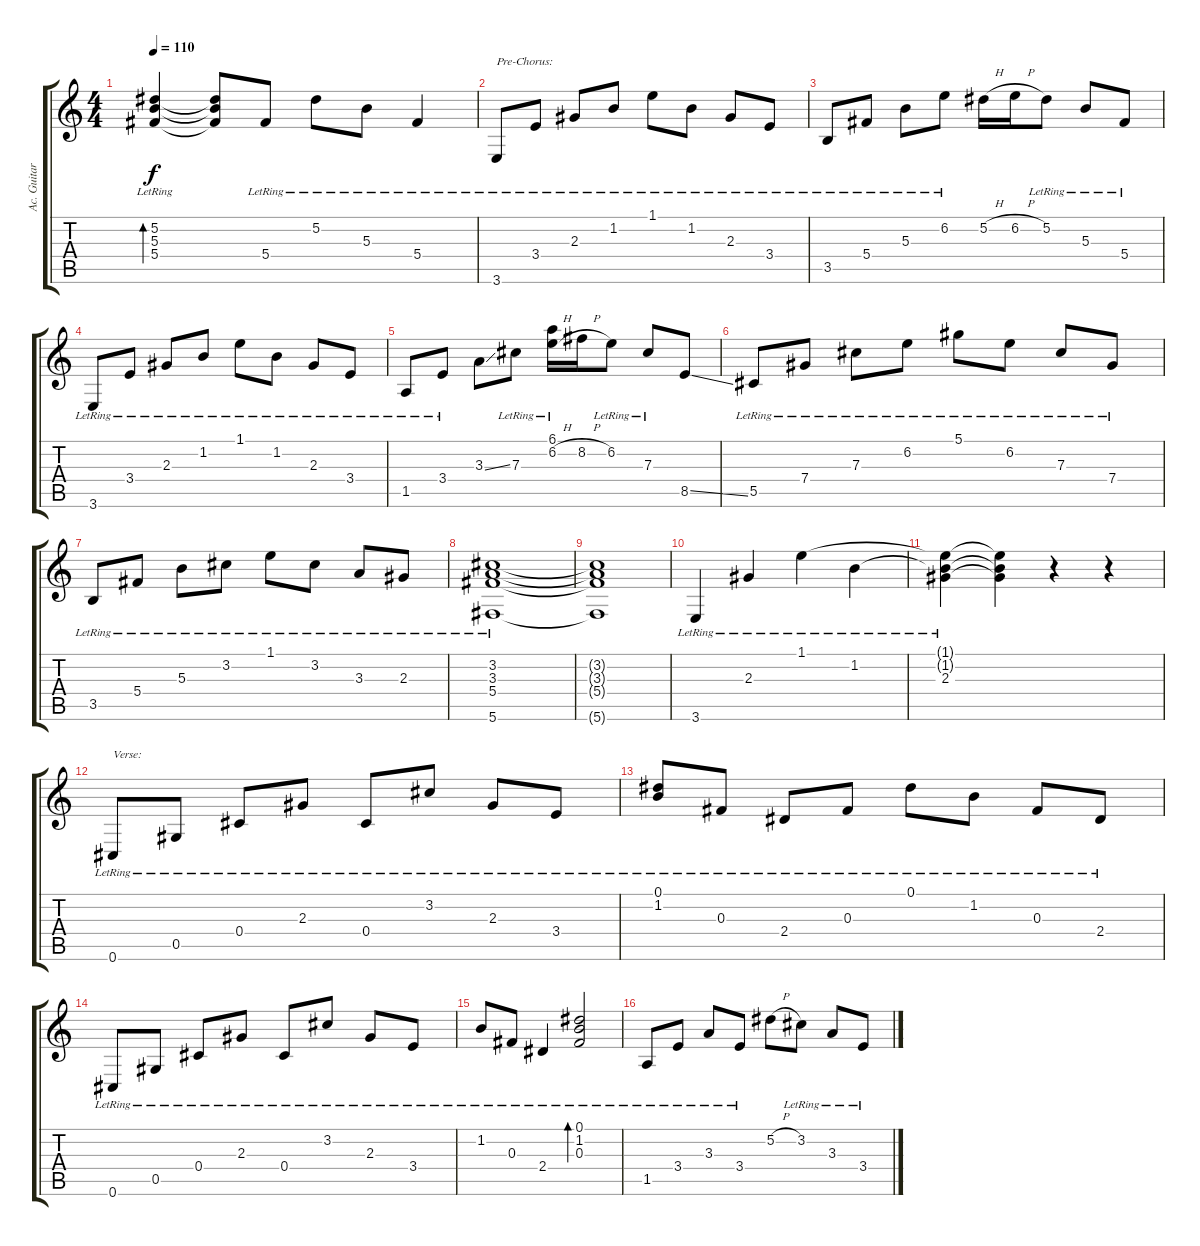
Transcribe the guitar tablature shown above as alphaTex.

\track ("Ac. Guitar 1" "Ac. Guitar") {instrument acousticguitarsteel}
\staff {score tabs}
\tuning (Eb4 Bb3 Gb3 Db3 Ab2 Db2) {hide}
\ts (4 4)
\tempo 110
\clef g2
\ks c
(5.2{lr} 5.3{lr} 5.4{lr}).4{bd 240 dy f} (5.2{t} 5.3{t} 5.4{t}).8 5.4{lr}.8 5.2{lr}.8 5.3{lr}.8 5.4{lr}.4 |
3.6{lr}.8{txt "Pre-Chorus:"} 3.4{lr}.8 2.3{lr}.8 1.2{lr}.8 1.1{lr}.8 1.2{lr}.8 2.3{lr}.8 3.4{lr}.8 |
3.5{lr}.8 5.4{lr}.8 5.3{lr}.8 6.2{lr}.8 5.2{h}.16 6.2{h}.16 5.2{lr}.8 5.3{lr}.8 5.4{lr}.8 |
3.6{lr}.8 3.4{lr}.8 2.3{lr}.8 1.2{lr}.8 1.1{lr}.8 1.2{lr}.8 2.3{lr}.8 3.4{lr}.8 |
1.5{lr}.8 3.4{lr}.8 3.3{ss}.8 7.3{lr}.8 (6.1{lr} 6.2{h}).16 8.2{h}.16 6.2{lr}.8 7.3{lr}.8 8.5{ss}.8 |
5.5{lr}.8 7.4{lr}.8 7.3{lr}.8 6.2{lr}.8 5.1{lr}.8 6.2{lr}.8 7.3{lr}.8 7.4{lr}.8 |
3.5{lr}.8 5.4{lr}.8 5.3{lr}.8 3.2{lr}.8 1.1{lr}.8 3.2{lr}.8 3.3{lr}.8 2.3{lr}.8 |
(3.2{lr} 3.3{lr} 5.4{lr} 5.6{lr}).1 |
(3.2{t} 3.3{t} 5.4{t} 5.6{t}).1 |
3.6{lr}.4 2.3{lr}.4 1.1{lr}.4 1.2{lr}.4 |
(1.1{t} 1.2{t} 2.3{lr}).4 (1.1{t} 1.2{t} 2.3{t}).4 r.4 r.4 |
0.6{lr}.8{txt "Verse:"} 0.5{lr}.8 0.4{lr}.8 2.3{lr}.8 0.4{lr}.8 3.2{lr}.8 2.3{lr}.8 3.4{lr}.8 |
(0.1{lr} 1.2{lr}).8 0.3{lr}.8 2.4{lr}.8 0.3{lr}.8 0.1{lr}.8 1.2{lr}.8 0.3{lr}.8 2.4{lr}.8 |
0.6{lr}.8 0.5{lr}.8 0.4{lr}.8 2.3{lr}.8 0.4{lr}.8 3.2{lr}.8 2.3{lr}.8 3.4{lr}.8 |
1.2{lr}.8 0.3{lr}.8 2.4{lr}.4 (0.1{lr} 1.2{lr} 0.3{lr}).2{bd 240} |
1.5{lr}.8 3.4{lr}.8 3.3{lr}.8 3.4{lr}.8 5.2{h}.8 3.2{lr}.8 3.3{lr}.8 3.4{lr}.8
